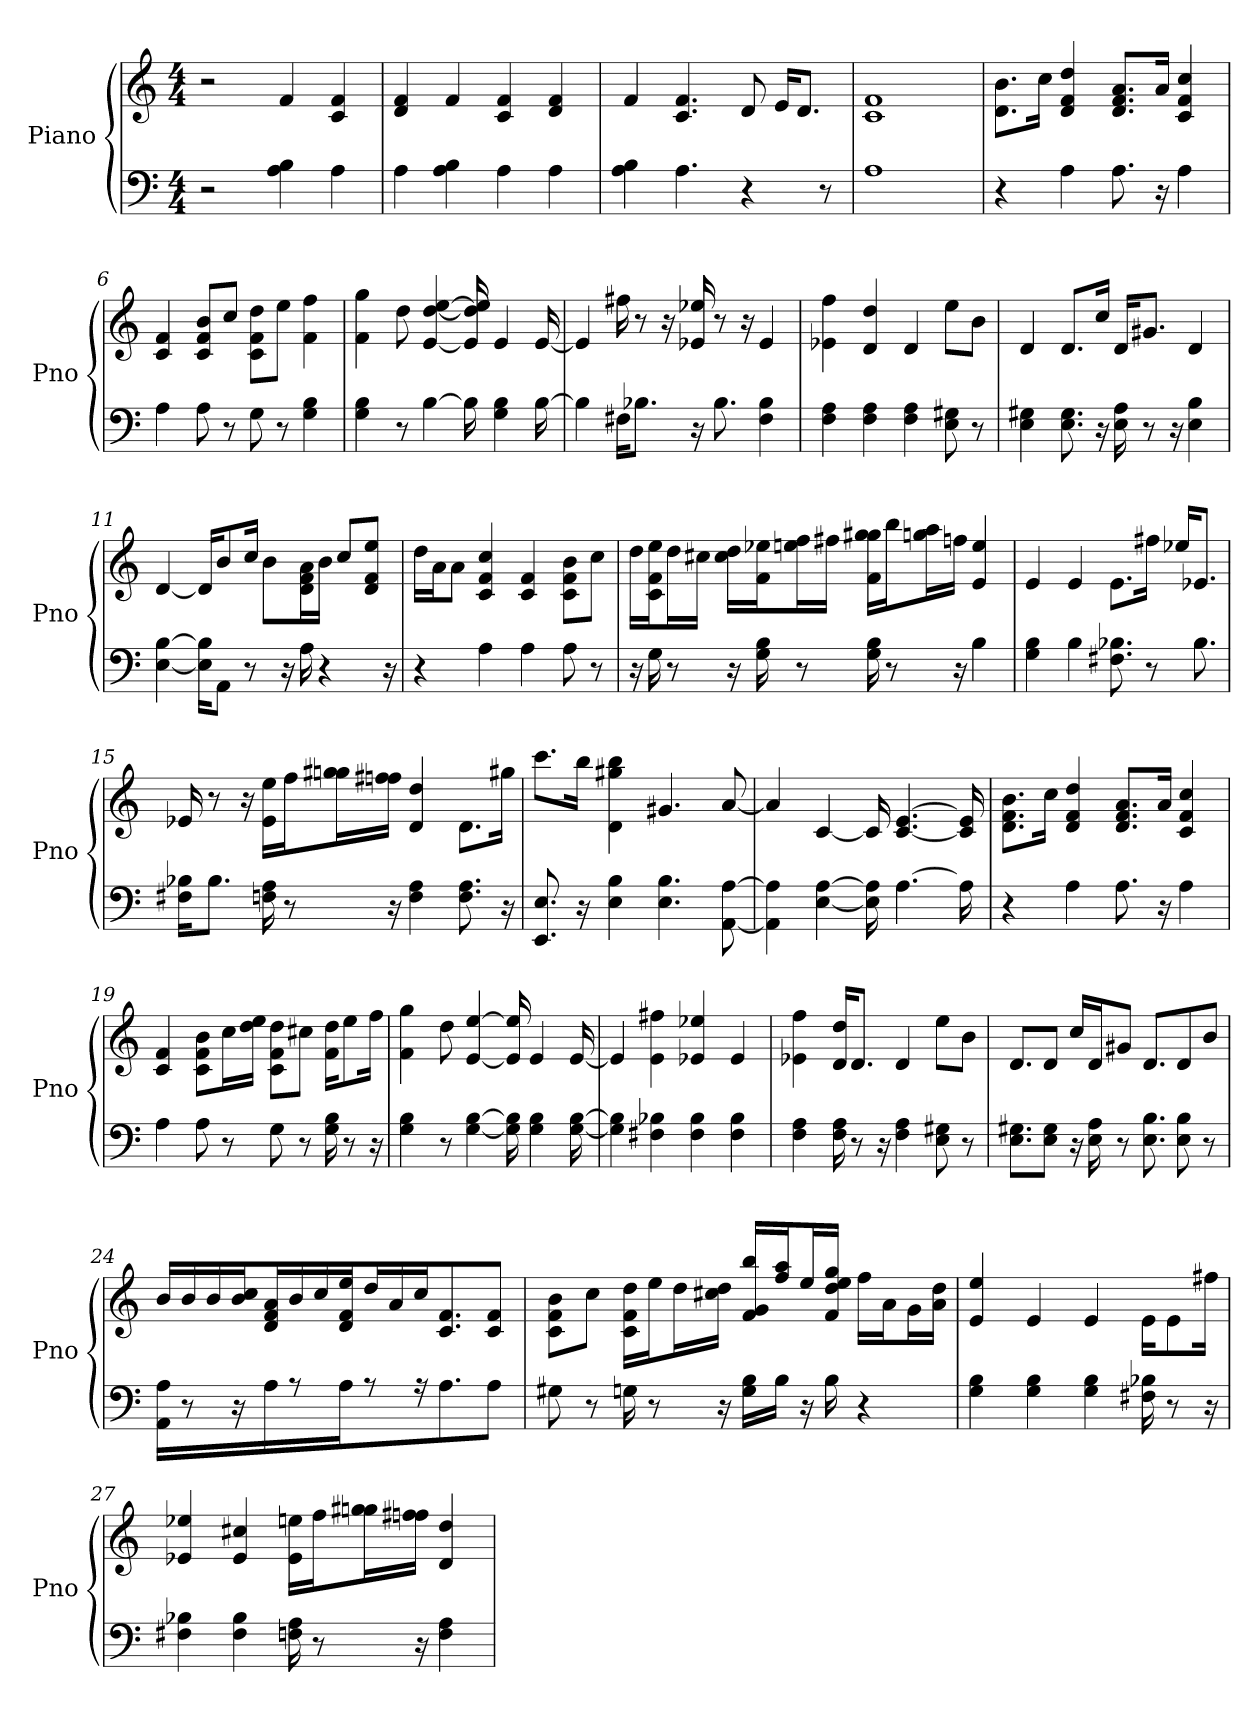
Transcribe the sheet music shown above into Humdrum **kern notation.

**kern	**kern
*part1	*part1
*staff2	*staff1
*I"Piano	*
*I'Pno	*
*clefF4	*clefG2
*k[]	*k[]
*C:	*C:
*M4/4	*M4/4
*MM94	*MM94
=1	=1
2r	2r
4A 4B	4f
4A	4c 4f
=2	=2
4A	4d 4f
4B 4A	4f
4A	4f 4c
4A	4d 4f
=3	=3
4A 4B	4f
4.A	4.c 4.f
4r	8d
.	16e/KL
.	8.d/J
8r	.
=4	=4
1A	1f 1c
=5	=5
4r	8.b\ 8.d\L
.	16cc\Jk
4A	4dd 4d 4f
8.A	8.a/ 8.d/ 8.f/L
16r	16a/Jk
4A	4cc 4f 4c
=6	=6
4A	4f 4c
8A	8f/ 8b/ 8c/L
8r	8cc/J
8G	8dd\ 8f\ 8c\L
8r	8ee\J
4G 4B	4ff 4f
=7	=7
4G 4B	4gg 4f
8r	8dd
[4B	[4ee [4dd [4e
16B]	16ee] 16dd] 16e]
4G 4B	4e
[16B	[16e
=8	=8
4B]	4e]
16F#\KL	16ff#
8.B-\J	8r
.	16r
16r	16ee- 16e-
8.B-	8r
.	16r
4F# 4B-	4e-
=9	=9
4A 4F	4ff 4e-
4A 4F	4dd 4d
4F 4A	4d
8G# 8E	8ee\L
8r	8b\J
=10	=10
4G# 4E	4d
8.G# 8.E	8.d/L
16r	16cc/Jk
16A 16E	16d/KL
8r	8.g#/J
16r	.
4E 4B	4d
=11	=11
[4B [4E	[4d
16B]\ 16E]\KL	16d/KL]
8AA\J	8b/
8r	16cc/Jk
.	8b\L
16r	.
16A	16a\ 16f\ 16d\L
4r	16b\JJ
.	8cc/L
.	8ee/ 8f/ 8d/J
16r	.
=12	=12
4r	16dd\LL
.	16a\J
.	8a\J
4A	4cc 4f 4c
4A	4f 4c
8A	8b\ 8f\ 8c\L
8r	8cc\J
=13	=13
16r	16dd\LL
16G	16f\ 16c\ 16ee\J
8r	16dd\L
.	16cc#\JJ
16r	16cc#\ 16dd\LL
16B 16G	16f\ 16ee-\J
8r	16ee\ 16ff\L
.	16ff#\JJ
16B 16G	16gg\ 16f\ 16gg#\LL
8r	16bb\J
.	16aa\ 16gg\L
16r	16ff\JJ
4B	4ee 4e
=14	=14
4B 4G	4e
4B	4e
8.F# 8.B-	8.e\L
8r	16ff#\Jk
.	16ee-/KL
8.B-	8.e-/J
=15	=15
16F#\ 16B-\KL	16e-
8.B-\J	8r
.	16r
16F 16A	16ee\ 16e-\LL
8r	16ff\J
.	16gg#\ 16gg\L
16r	16ff#\ 16ff\JJ
4F 4A	4dd 4d
8.F 8.A	8.d\L
16r	16gg#\Jk
=16	=16
8.EE 8.E	8.ccc\L
16r	16bb\Jk
4E 4B	4bb 4d 4gg#
4.E 4.B	4.g#
[8AA [8A	[8a
=17	=17
4AA] 4A]	4a]
[4E [4A	[4c
16E] 16A]	16c]
[4.A	[4.e [4.c
16A]	16e] 16c]
=18	=18
4r	8.b\ 8.d\ 8.f\L
.	16cc\Jk
4A	4dd 4d 4f
8.A	8.a/ 8.f/ 8.d/L
16r	16a/Jk
4A	4cc 4c 4f
=19	=19
4A	4c 4f
8A	8b\ 8f\ 8c\L
8r	16cc\L
.	16dd\ 16ee\JJ
8G	8dd\ 8c\ 8f\L
8r	8cc#\J
16G 16B	16dd\ 16f\KL
8r	8ee\
16r	16ff\Jk
=20	=20
4G 4B	4gg 4f
8r	8dd
[4G [4B	[4ee [4e
16G] 16B]	16ee] 16e]
4G 4B	4e
[16G [16B	[16e
=21	=21
4G] 4B]	4e]
4F# 4B-	4ff# 4e
4B- 4F#	4ee- 4e-
4B- 4F#	4e-
=22	=22
4A 4F	4ff 4e-
16A 16F	16dd/ 16d/KL
8r	8.d/J
16r	.
4A 4F	4d
8E 8G#	8ee\L
8r	8b\J
=23	=23
8.E\ 8.G#\L	8.d/L
8E\ 8G#\J	8d/J
16r	16cc/KL
16A 16E	16d/K
8r	8g#/J
8.B 8.E	8.d/L
8B 8E	8d/
8r	8b/J
=24	=24
16AA 16A	16b\LL
8r	16b\J
.	16b\L
16r	16cc\ 16b\JJ
16A	16a/ 16f/ 16d/LL
8r	16b/J
.	16cc/L
16A	16ee/ 16f/ 16d/JJ
8r	16dd/LL
.	16a/J
16r	16cc/K
8.A	8.f/ 8.c/J
8AJ	8f 8cJ
=25	=25
8G#	8b\ 8f\ 8c\L
8r	8cc\J
16G	16dd\ 16f\ 16c\LL
8r	16ee\J
.	16dd\L
16r	16cc#\ 16dd\JJ
16B\ 16G\LL	16f/ 16g/ 16bb/LL
16B\JJ	16ff/ 16aa/J
16r	16ee/L
16B	16gg/ 16ee/ 16dd/ 16f/JJ
4r	16ff\LL
.	16a\J
.	16g\L
.	16dd\ 16a\JJ
=26	=26
4B 4G	4e 4ee
4B 4G	4e
4B 4G	4e
16B- 16F#	16e\KL
8r	8e\
16r	16ff#\Jk
=27	=27
4F# 4B-	4ee- 4e-
4F# 4B-	4cc# 4e-
16F 16A	16ee\ 16e-\LL
8r	16ff\J
.	16gg#\ 16gg\L
16r	16ff#\ 16ff\JJ
4F 4A	4dd 4d
=	=
*-	*-
